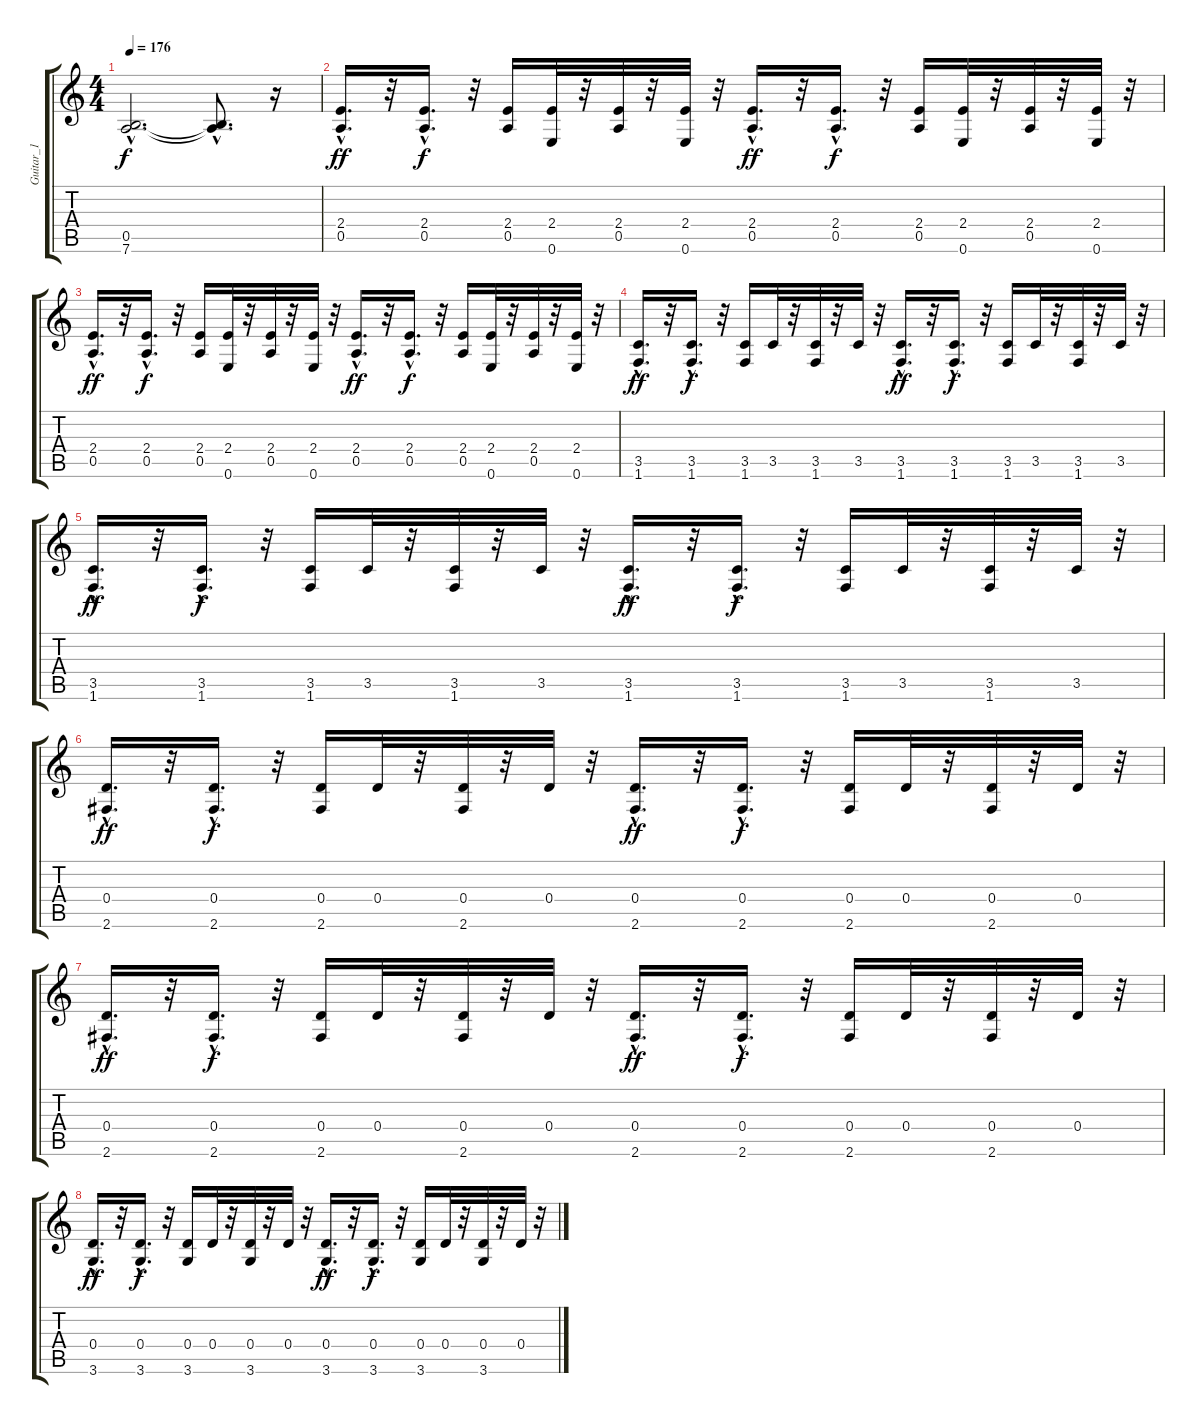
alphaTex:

\track ("Guitar_1" "Guitar_1") {instrument acousticguitarsteel}
\staff {score tabs}
\tuning (E4 B3 G3 D3 A2 E2) {hide}
\ts (4 4)
\tempo 176
\clef g2
\ks c
(0.5{hac t} 7.6{hac t}).2{d dy f} (0.5{hac t} 7.6{hac t}).8{d} r.16 |
(2.4{hac} 0.5{hac}).16{d dy ff} r.32 (2.4{hac} 0.5{hac}).16{d dy f} r.32 (2.4 0.5).16 (2.4 0.6).32 r.32 (2.4 0.5).32 r.32 (2.4 0.6).32 r.32 (2.4{hac} 0.5{hac}).16{d dy ff} r.32 (2.4{hac} 0.5{hac}).16{d dy f} r.32 (2.4 0.5).16 (2.4 0.6).32 r.32 (2.4 0.5).32 r.32 (2.4 0.6).32 r.32 |
(2.4{hac} 0.5{hac}).16{d dy ff} r.32 (2.4{hac} 0.5{hac}).16{d dy f} r.32 (2.4 0.5).16 (2.4 0.6).32 r.32 (2.4 0.5).32 r.32 (2.4 0.6).32 r.32 (2.4{hac} 0.5{hac}).16{d dy ff} r.32 (2.4{hac} 0.5{hac}).16{d dy f} r.32 (2.4 0.5).16 (2.4 0.6).32 r.32 (2.4 0.5).32 r.32 (2.4 0.6).32 r.32 |
(3.5{hac} 1.6{hac}).16{d dy ff} r.32 (3.5{hac} 1.6{hac}).16{d dy f} r.32 (3.5 1.6).16 3.5.32 r.32 (3.5 1.6).32 r.32 3.5.32 r.32 (3.5{hac} 1.6{hac}).16{d dy ff} r.32 (3.5{hac} 1.6{hac}).16{d dy f} r.32 (3.5 1.6).16 3.5.32 r.32 (3.5 1.6).32 r.32 3.5.32 r.32 |
(3.5{hac} 1.6{hac}).16{d dy ff} r.32 (3.5{hac} 1.6{hac}).16{d dy f} r.32 (3.5 1.6).16 3.5.32 r.32 (3.5 1.6).32 r.32 3.5.32 r.32 (3.5{hac} 1.6{hac}).16{d dy ff} r.32 (3.5{hac} 1.6{hac}).16{d dy f} r.32 (3.5 1.6).16 3.5.32 r.32 (3.5 1.6).32 r.32 3.5.32 r.32 |
(0.4{hac} 2.6{hac}).16{d dy ff} r.32 (0.4{hac} 2.6{hac}).16{d dy f} r.32 (0.4 2.6).16 0.4.32 r.32 (0.4 2.6).32 r.32 0.4.32 r.32 (0.4{hac} 2.6{hac}).16{d dy ff} r.32 (0.4{hac} 2.6{hac}).16{d dy f} r.32 (0.4 2.6).16 0.4.32 r.32 (0.4 2.6).32 r.32 0.4.32 r.32 |
(0.4{hac} 2.6{hac}).16{d dy ff} r.32 (0.4{hac} 2.6{hac}).16{d dy f} r.32 (0.4 2.6).16 0.4.32 r.32 (0.4 2.6).32 r.32 0.4.32 r.32 (0.4{hac} 2.6{hac}).16{d dy ff} r.32 (0.4{hac} 2.6{hac}).16{d dy f} r.32 (0.4 2.6).16 0.4.32 r.32 (0.4 2.6).32 r.32 0.4.32 r.32 |
(0.4{hac} 3.6{hac}).16{d dy ff} r.32 (0.4{hac} 3.6{hac}).16{d dy f} r.32 (0.4 3.6).16 0.4.32 r.32 (0.4 3.6).32 r.32 0.4.32 r.32 (0.4{hac} 3.6{hac}).16{d dy ff} r.32 (0.4{hac} 3.6{hac}).16{d dy f} r.32 (0.4 3.6).16 0.4.32 r.32 (0.4 3.6).32 r.32 0.4.32 r.32
